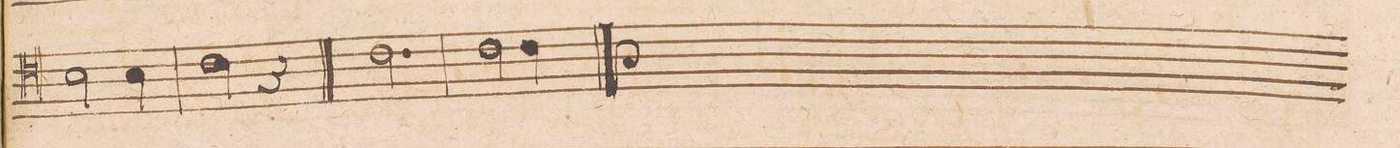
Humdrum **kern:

**kern
*I"[TENOR.]
*clefC4
*k[]
*M3/4
2B\
4B\
=20
2c\
4r
==21
2.c\
=22
2c\
4c\
==
*-
